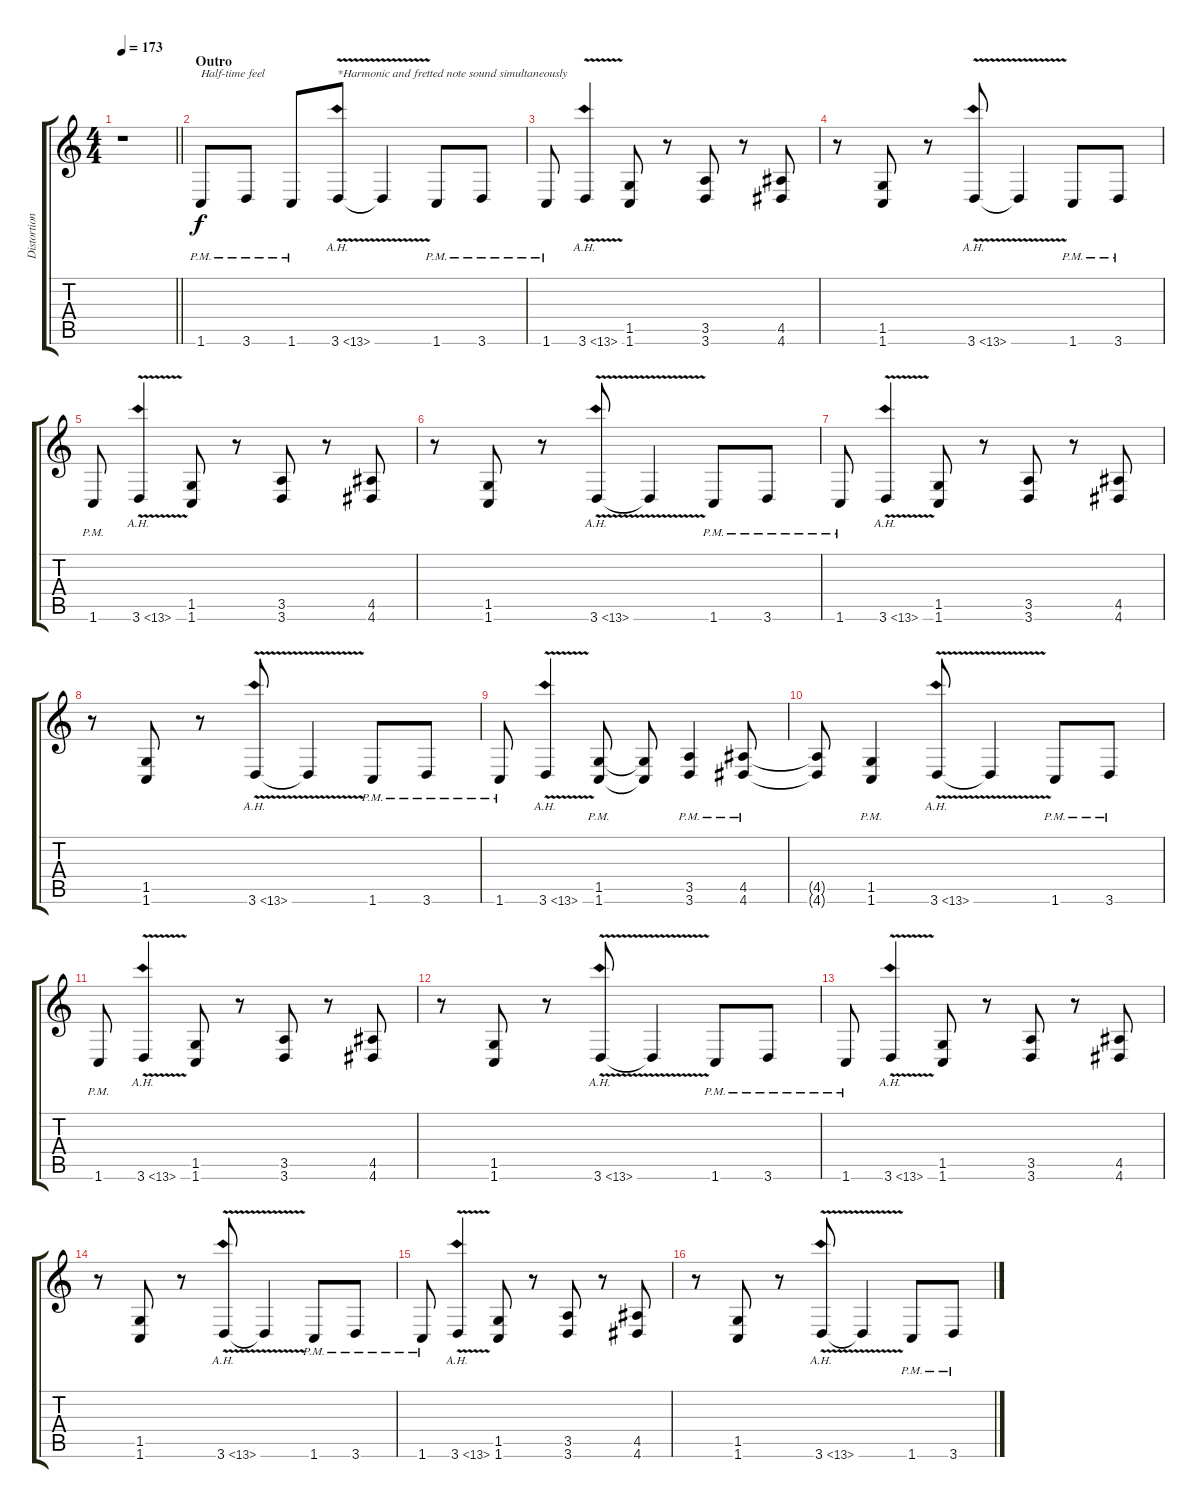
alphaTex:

\track ("Distortion guitar" "Distortion") {instrument distortionguitar}
\staff {score tabs}
\tuning (Db4 Ab3 E3 B2 Gb2 B1) {hide}
\ts (4 4)
\tempo 173
\clef g2
\barLineRight lightlight
\ks c
r.1{dy f} |
\section ("" "Outro")
1.6{pm}.8{txt "Half-time feel"} 3.6{pm}.8 1.6{pm}.8 3.6{ah 10 v}.8{txt "*Harmonic and fretted note sound simultaneously"} 3.6{t}.4 1.6{pm}.8 3.6{pm}.8 |
1.6{pm}.8 3.6{ah 10 v}.4 (1.5 1.6).8 r.8 (3.5 3.6).8 r.8 (4.5 4.6).8 |
r.8 (1.5 1.6).8 r.8 3.6{ah 10 v}.8 3.6{t}.4 1.6{pm}.8 3.6{pm}.8 |
1.6{pm}.8 3.6{ah 10 v}.4 (1.5 1.6).8 r.8 (3.5 3.6).8 r.8 (4.5 4.6).8 |
r.8 (1.5 1.6).8 r.8 3.6{ah 10 v}.8 3.6{t}.4 1.6{pm}.8 3.6{pm}.8 |
1.6{pm}.8 3.6{ah 10 v}.4 (1.5 1.6).8 r.8 (3.5 3.6).8 r.8 (4.5 4.6).8 |
r.8 (1.5 1.6).8 r.8 3.6{ah 10 v}.8 3.6{t}.4 1.6{pm}.8 3.6{pm}.8 |
1.6{pm}.8 3.6{ah 10 v}.4 (1.5{pm} 1.6{pm}).8 (1.5{t} 1.6{t}).8 (3.5{pm} 3.6{pm}).4 (4.5{pm} 4.6{pm}).8 |
(4.5{t} 4.6{t}).8 (1.5{pm} 1.6{pm}).4 3.6{ah 10 v}.8 3.6{t}.4 1.6{pm}.8 3.6{pm}.8 |
1.6{pm}.8 3.6{ah 10 v}.4 (1.5 1.6).8 r.8 (3.5 3.6).8 r.8 (4.5 4.6).8 |
r.8 (1.5 1.6).8 r.8 3.6{ah 10 v}.8 3.6{t}.4 1.6{pm}.8 3.6{pm}.8 |
1.6{pm}.8 3.6{ah 10 v}.4 (1.5 1.6).8 r.8 (3.5 3.6).8 r.8 (4.5 4.6).8 |
r.8 (1.5 1.6).8 r.8 3.6{ah 10 v}.8 3.6{t}.4 1.6{pm}.8 3.6{pm}.8 |
1.6{pm}.8 3.6{ah 10 v}.4 (1.5 1.6).8 r.8 (3.5 3.6).8 r.8 (4.5 4.6).8 |
r.8 (1.5 1.6).8 r.8 3.6{ah 10 v}.8 3.6{t}.4 1.6{pm}.8 3.6{pm}.8
